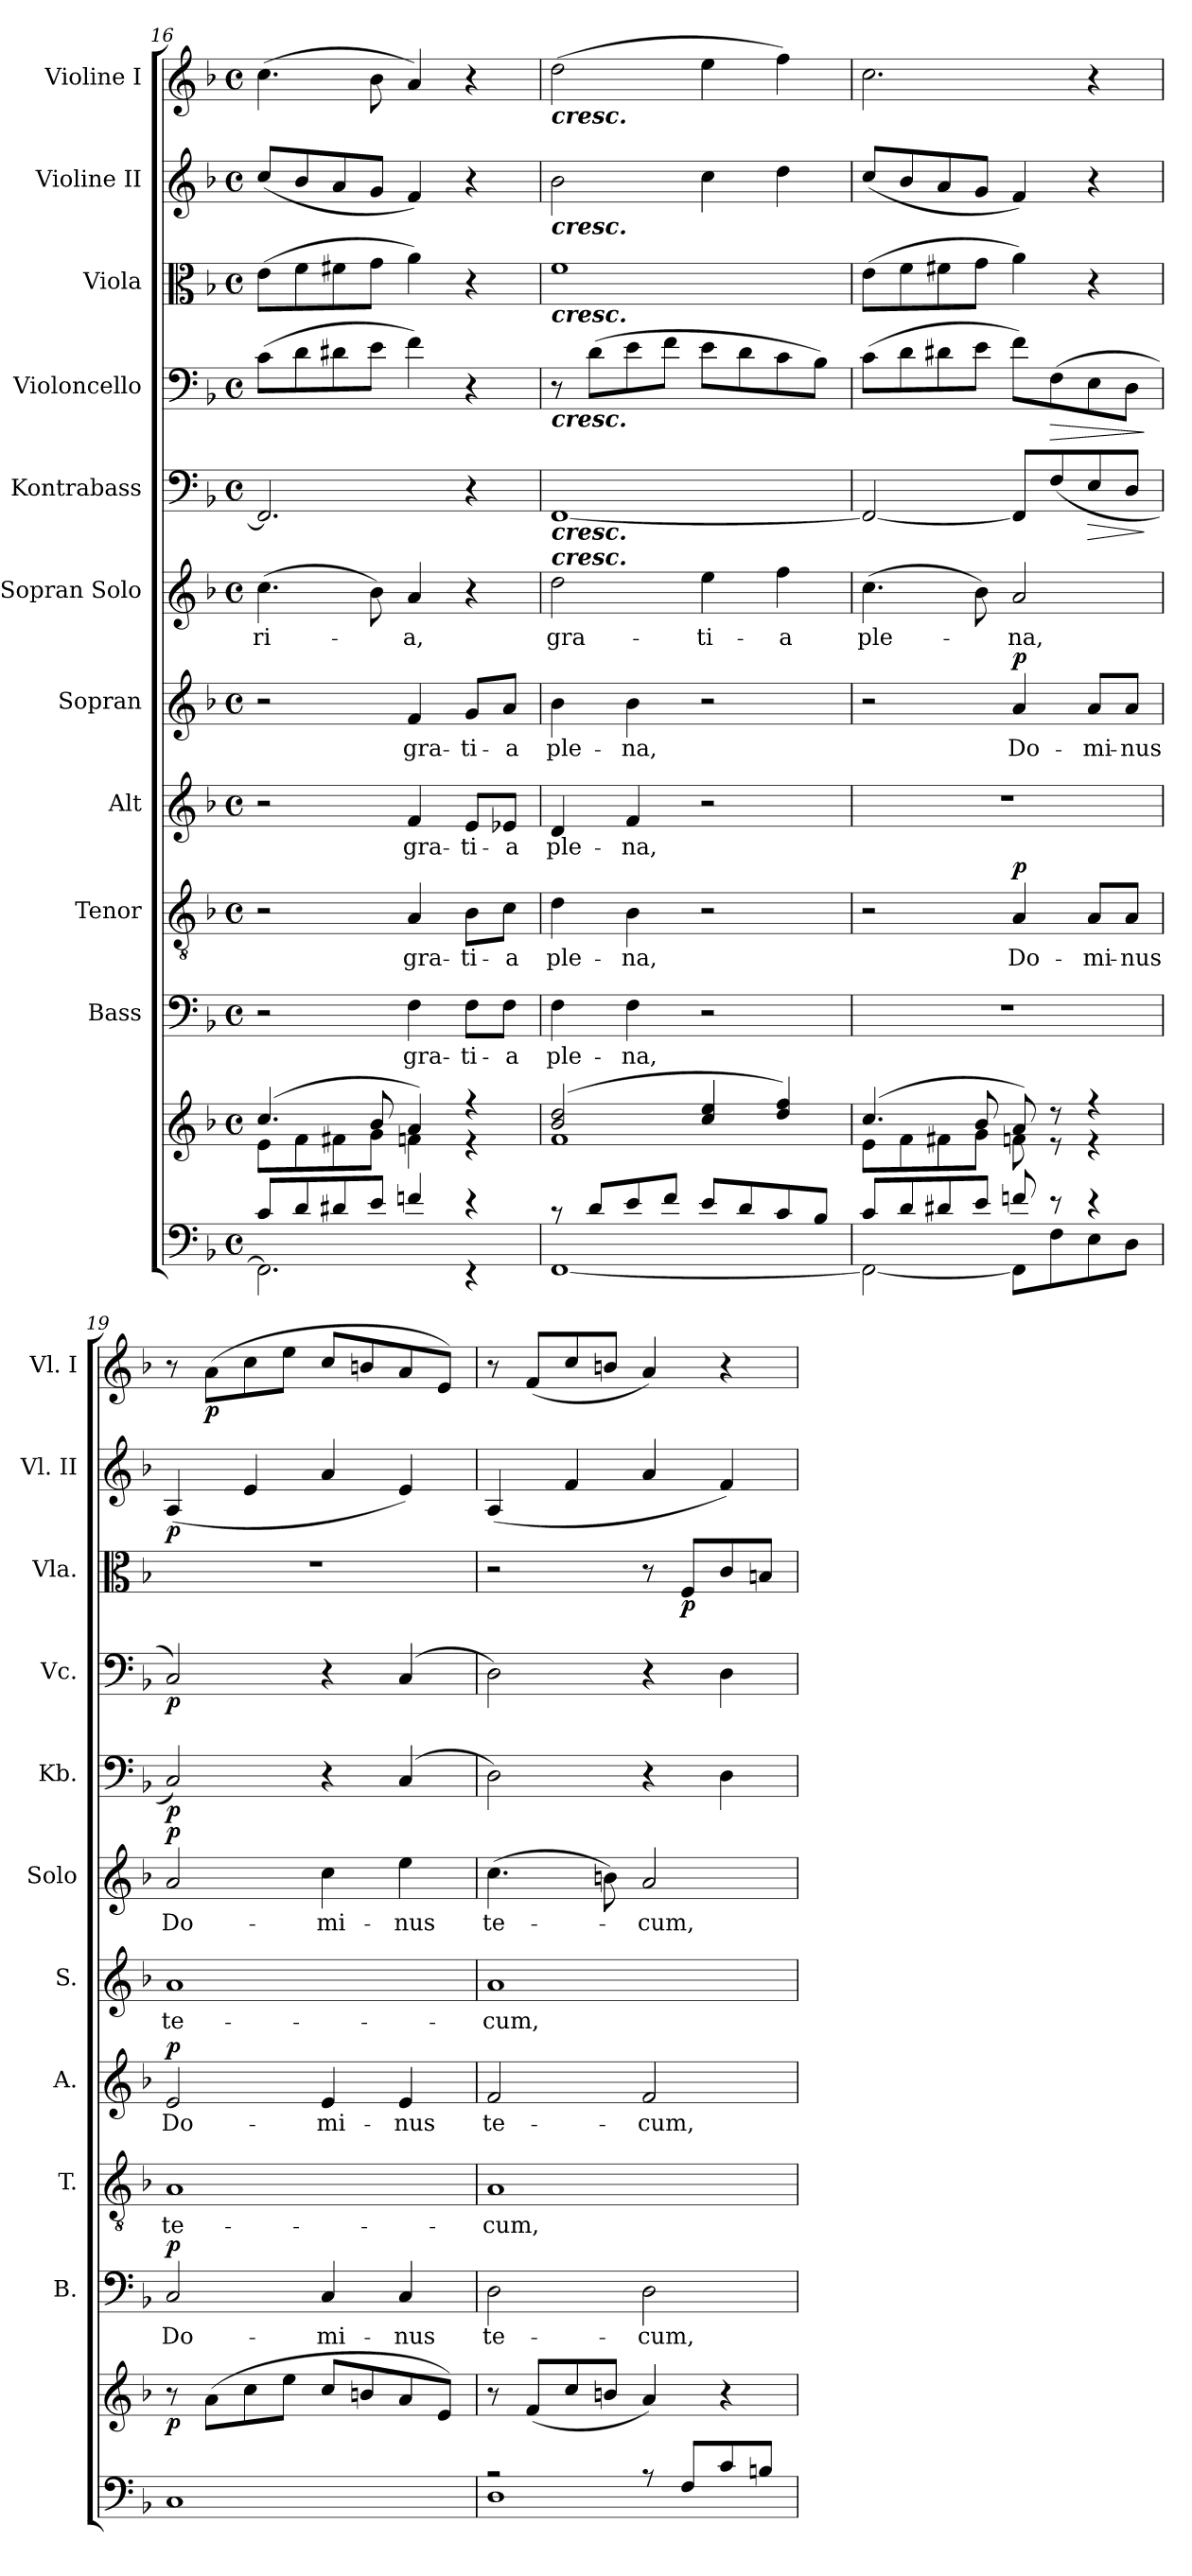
**kern	**kern	**dynam	**kern	**text	**dynam	**kern	**text	**dynam	**kern	**text	**dynam	**kern	**text	**dynam	**kern	**text	**dynam	**kern	**dynam	**kern	**dynam	**kern	**dynam	**kern	**dynam	**kern	**dynam
*part11	*part11	*part11	*part10	*part10	*part10	*part9	*part9	*part9	*part8	*part8	*part8	*part7	*part7	*part7	*part6	*part6	*part6	*part5	*part5	*part4	*part4	*part3	*part3	*part2	*part2	*part1	*part1
*staff12	*staff11	*staff11/12	*staff10	*staff10	*staff10	*staff9	*staff9	*staff9	*staff8	*staff8	*staff8	*staff7	*staff7	*staff7	*staff6	*staff6	*staff6	*staff5	*staff5	*staff4	*staff4	*staff3	*staff3	*staff2	*staff2	*staff1	*staff1
*	*	*	*I"Bass	*	*	*I"Tenor	*	*	*I"Alt	*	*	*I"Sopran	*	*	*I"Sopran Solo	*	*	*I"Kontrabass	*	*I"Violoncello	*	*I"Viola	*	*I"Violine II	*	*I"Violine I	*
*	*	*	*I'B.	*	*	*I'T.	*	*	*I'A.	*	*	*I'S.	*	*	*I'Solo	*	*	*I'Kb.	*	*I'Vc.	*	*I'Vla.	*	*I'Vl. II	*	*I'Vl. I	*
*clefF4	*clefG2	*	*clefF4	*	*	*clefGv2	*	*	*clefG2	*	*	*clefG2	*	*	*clefG2	*	*	*clefF4	*	*clefF4	*	*clefC3	*	*clefG2	*	*clefG2	*
*	*	*	*	*	*	*	*	*	*	*	*	*	*	*	*	*	*	*ITrd7c12	*	*	*	*	*	*	*	*	*
*k[b-]	*k[b-]	*	*k[b-]	*	*	*k[b-]	*	*	*k[b-]	*	*	*k[b-]	*	*	*k[b-]	*	*	*k[b-]	*	*k[b-]	*	*k[b-]	*	*k[b-]	*	*k[b-]	*
*F:	*F:	*	*F:	*	*	*F:	*	*	*F:	*	*	*F:	*	*	*F:	*	*	*F:	*	*F:	*	*F:	*	*F:	*	*F:	*
*M4/4	*M4/4	*	*M4/4	*	*	*M4/4	*	*	*M4/4	*	*	*M4/4	*	*	*M4/4	*	*	*M4/4	*	*M4/4	*	*M4/4	*	*M4/4	*	*M4/4	*
*met(c)	*met(c)	*	*met(c)	*	*	*met(c)	*	*	*met(c)	*	*	*met(c)	*	*	*met(c)	*	*	*met(c)	*	*met(c)	*	*met(c)	*	*met(c)	*	*met(c)	*
=16	=16	=16	=16	=16	=16	=16	=16	=16	=16	=16	=16	=16	=16	=16	=16	=16	=16	=16	=16	=16	=16	=16	=16	=16	=16	=16	=16
*^	*^	*	*	*	*	*	*	*	*	*	*	*	*	*	*	*	*	*	*	*	*	*	*	*	*	*	*
!	!	!	!	!	!	!	!	!	!	!	!	!	!	!	!	!	!	!LO:LY:b	!	!	!	!	!	!	!	!	!	!	!
8c/L	2.FF\]	(4.cc/	8e\L	.	2r	.	.	2r	.	.	2r	.	.	2r	.	.	(>4.cc\	-ri-	.	2.FFF/]	.	(>8c\L	.	(>8e\L	.	(<8cc/L	.	(>4.cc\	.
8d/	.	.	8f\	.	.	.	.	.	.	.	.	.	.	.	.	.	.	.	.	.	.	8d\	.	8f\	.	8b-/	.	.	.
8d#X/	.	.	8f#X\	.	.	.	.	.	.	.	.	.	.	.	.	.	.	.	.	.	.	8d#X\	.	8f#X\	.	8a/	.	.	.
8e/J	.	8b-/	8g\J	.	.	.	.	.	.	.	.	.	.	.	.	.	8b-\)	.	.	.	.	8e\J	.	8g\J	.	8g/J	.	8b-\	.
!	!	!	!	!	!	!LO:LY:b	!	!	!LO:LY:b	!	!	!LO:LY:b	!	!	!LO:LY:b	!	!	!LO:LY:b	!	!	!	!	!	!	!	!	!	!	!
4fn/	.	4a/)	4fn\	.	4F\	gra-	.	4A/	gra-	.	4f/	gra-	.	4f/	gra-	.	4a/	-a,	.	.	.	4f\)	.	4a\)	.	4f/)	.	4a/)	.
!	!	!	!	!	!	!LO:LY:b	!	!	!LO:LY:b	!	!	!LO:LY:b	!	!	!LO:LY:b	!	!	!	!	!	!	!	!	!	!	!	!	!	!
4r	4r	4r	4r	.	8F\L	-ti-	.	8B-\L	-ti-	.	8e/L	-ti-	.	8g/L	-ti-	.	4r	.	.	4r	.	4r	.	4r	.	4r	.	4r	.
!	!	!	!	!	!	!LO:LY:b	!	!	!LO:LY:b	!	!	!LO:LY:b	!	!	!LO:LY:b	!	!	!	!	!	!	!	!	!	!	!	!	!	!
.	.	.	.	.	8F\J	-a	.	8c\J	-a	.	8e-X/J	-a	.	8a/J	-a	.	.	.	.	.	.	.	.	.	.	.	.	.	.
=17	=17	=17	=17	=17	=17	=17	=17	=17	=17	=17	=17	=17	=17	=17	=17	=17	=17	=17	=17	=17	=17	=17	=17	=17	=17	=17	=17	=17	=17
!	!	!	!	!	!	!	!	!	!	!	!	!	!	!	!	!	!	!	!	!	!	!	!	!	!	!	!	!LO:TX:b:Bi:t=cresc.	!
!	!	!	!	!	!	!	!	!	!	!	!	!	!	!	!	!	!	!	!	!	!	!	!	!	!	!LO:TX:b:Bi:t=cresc.	!	!	!
!	!	!	!	!	!	!	!	!	!	!	!	!	!	!	!	!	!	!	!	!	!	!	!	!LO:TX:b:Bi:t=cresc.	!	!	!	!	!
!	!	!	!	!	!	!	!	!	!	!	!	!	!	!	!	!	!	!	!	!	!	!LO:TX:b:Bi:t=cresc.	!	!	!	!	!	!	!
!	!	!	!	!	!	!	!	!	!	!	!	!	!	!	!	!	!	!	!	!LO:TX:b:Bi:t=cresc.	!	!	!	!	!	!	!	!	!
!	!	!	!	!	!	!	!	!	!	!	!	!	!	!	!	!	!LO:TX:a:Bi:t=cresc.	!	!	!	!	!	!	!	!	!	!	!	!
!	!	!	!	!	!	!LO:LY:b	!	!	!LO:LY:b	!	!	!LO:LY:b	!	!	!LO:LY:b	!	!	!LO:LY:b	!	!	!	!	!	!	!	!	!	!	!
8rc	[<1FF	(2b-/ 2dd/	1f	.	4F\	ple-	.	4d\	ple-	.	4d/	ple-	.	4b-\	ple-	.	2dd\	gra-	.	[1FFF	.	8r	.	1f	.	2b-\	.	(>2dd\	.
8d/L	.	.	.	.	.	.	.	.	.	.	.	.	.	.	.	.	.	.	.	.	.	(>8d\L	.	.	.	.	.	.	.
!	!	!	!	!	!	!LO:LY:b	!	!	!LO:LY:b	!	!	!LO:LY:b	!	!	!LO:LY:b	!	!	!	!	!	!	!	!	!	!	!	!	!	!
8e/	.	.	.	.	4F\	-na,	.	4B-\	-na,	.	4f/	-na,	.	4b-\	-na,	.	.	.	.	.	.	8e\	.	.	.	.	.	.	.
8f/J	.	.	.	.	.	.	.	.	.	.	.	.	.	.	.	.	.	.	.	.	.	8f\J	.	.	.	.	.	.	.
!	!	!	!	!	!	!	!	!	!	!	!	!	!	!	!	!	!	!LO:LY:b	!	!	!	!	!	!	!	!	!	!	!
8e/L	.	4cc/ 4ee/	.	.	2r	.	.	2r	.	.	2r	.	.	2r	.	.	4ee\	-ti-	.	.	.	8e\L	.	.	.	4cc\	.	4ee\	.
8d/	.	.	.	.	.	.	.	.	.	.	.	.	.	.	.	.	.	.	.	.	.	8d\	.	.	.	.	.	.	.
!	!	!	!	!	!	!	!	!	!	!	!	!	!	!	!	!	!	!LO:LY:b	!	!	!	!	!	!	!	!	!	!	!
8c/	.	4dd/ 4ff/)	.	.	.	.	.	.	.	.	.	.	.	.	.	.	4ff\	-a	.	.	.	8c\	.	.	.	4dd\	.	4ff\)	.
8B-/J	.	.	.	.	.	.	.	.	.	.	.	.	.	.	.	.	.	.	.	.	.	8B-\J)	.	.	.	.	.	.	.
!!LO:PB:g=z
=18	=18	=18	=18	=18	=18	=18	=18	=18	=18	=18	=18	=18	=18	=18	=18	=18	=18	=18	=18	=18	=18	=18	=18	=18	=18	=18	=18	=18	=18
!	!	!	!	!	!	!	!	!	!	!	!	!	!	!	!	!	!	!LO:LY:b	!	!	!	!	!	!	!	!	!	!	!
8c/L	2FF\_	(4.cc/	8e\L	.	1r	.	.	2r	.	.	1r	.	.	2r	.	.	(>4.cc\	ple-	.	2FFF/_	.	(>8c\L	.	(>8e\L	.	(<8cc/L	.	2.cc\	.
8d/	.	.	8f\	.	.	.	.	.	.	.	.	.	.	.	.	.	.	.	.	.	.	8d\	.	8f\	.	8b-/	.	.	.
8d#X/	.	.	8f#X\	.	.	.	.	.	.	.	.	.	.	.	.	.	.	.	.	.	.	8d#X\	.	8f#X\	.	8a/	.	.	.
8e/J	.	8b-/	8g\J	.	.	.	.	.	.	.	.	.	.	.	.	.	8b-\)	.	.	.	.	8e\J	.	8g\J	.	8g/J	.	.	.
!	!	!	!	!	!	!	!	!	!LO:LY:b	!LO:DY:a	!	!	!	!	!LO:LY:b	!LO:DY:a	!	!LO:LY:b	!	!	!	!	!	!	!	!	!	!	!
8fn/	8FF\L]	8a/)	8fn\	.	.	.	.	4A/	Do-	p	.	.	.	4a/	Do-	p	2a/	-na,	.	8FFF/L]	.	8f\L)	.	4a\)	.	4f/)	.	.	.
!	!	!	!	!	!	!	!	!	!	!	!	!	!	!	!	!	!	!	!	!	!	!	!LO:HP:b	!	!	!	!	!	!
8rd	8F\	8r	8r	.	.	.	.	.	.	.	.	.	.	.	.	.	.	.	.	(<8FF/	.	(>8F\	>	.	.	.	.	.	.
!	!	!	!	!	!	!	!	!	!LO:LY:b	!	!	!	!	!	!LO:LY:b	!	!	!	!	!	!LO:HP:b	!	!	!	!	!	!	!	!
4rd	8E\	4r	4r	.	.	.	.	8A/L	-mi-	.	.	.	.	8a/L	-mi-	.	.	.	.	8EE/	>	8E\	.	4r	.	4r	.	4r	.
!	!	!	!	!	!	!	!	!	!LO:LY:b	!	!	!	!	!	!LO:LY:b	!	!	!	!	!	!	!	!	!	!	!	!	!	!
.	8D\J	.	.	.	.	.	.	8A/J	-nus	.	.	.	.	8a/J	-nus	.	.	.	.	8DD/J	.	8D\J	.	.	.	.	.	.	.
*v	*v	*	*	*	*	*	*	*	*	*	*	*	*	*	*	*	*	*	*	*	*	*	*	*	*	*	*	*	*
*	*v	*v	*	*	*	*	*	*	*	*	*	*	*	*	*	*	*	*	*	*	*	*	*	*	*	*	*	*
.	.	.	.	.	.	.	.	.	.	.	.	.	.	.	.	.	.	.	]	.	]	.	.	.	.	.	.
=19	=19	=19	=19	=19	=19	=19	=19	=19	=19	=19	=19	=19	=19	=19	=19	=19	=19	=19	=19	=19	=19	=19	=19	=19	=19	=19	=19
!	!	!LO:DY:b	!	!LO:LY:b	!LO:DY:a	!	!LO:LY:b	!	!	!LO:LY:b	!LO:DY:a	!	!LO:LY:b	!	!	!LO:LY:b	!LO:DY:a	!	!LO:DY:b	!	!LO:DY:b	!	!	!	!LO:DY:b	!	!
1C	8r	p	2C/	Do-	p	1A	te-	.	2e/	Do-	p	1a	te-	.	2a/	Do-	p	2CC/)	p	2C/)	p	1r	.	(<4A/	p	8r	.
!	!	!	!	!	!	!	!	!	!	!	!	!	!	!	!	!	!	!	!	!	!	!	!	!	!	!	!LO:DY:b
.	(>8a\L	.	.	.	.	.	.	.	.	.	.	.	.	.	.	.	.	.	.	.	.	.	.	.	.	(>8a\L	p
.	8cc\	.	.	.	.	.	.	.	.	.	.	.	.	.	.	.	.	.	.	.	.	.	.	4e/	.	8cc\	.
.	8ee\J	.	.	.	.	.	.	.	.	.	.	.	.	.	.	.	.	.	.	.	.	.	.	.	.	8ee\J	.
!	!	!	!	!LO:LY:b	!	!	!	!	!	!LO:LY:b	!	!	!	!	!	!LO:LY:b	!	!	!	!	!	!	!	!	!	!	!
.	8cc/L	.	4C/	-mi-	.	.	.	.	4e/	-mi-	.	.	.	.	4cc\	-mi-	.	4r	.	4r	.	.	.	4a/	.	8cc/L	.
.	8bn/	.	.	.	.	.	.	.	.	.	.	.	.	.	.	.	.	.	.	.	.	.	.	.	.	8bn/	.
!	!	!	!	!LO:LY:b	!	!	!	!	!	!LO:LY:b	!	!	!	!	!	!LO:LY:b	!	!	!	!	!	!	!	!	!	!	!
.	8a/	.	4C/	-nus	.	.	.	.	4e/	-nus	.	.	.	.	4ee\	-nus	.	(4CC/	.	(4C/	.	.	.	4e/)	.	8a/	.
.	8e/J)	.	.	.	.	.	.	.	.	.	.	.	.	.	.	.	.	.	.	.	.	.	.	.	.	8e/J)	.
=20	=20	=20	=20	=20	=20	=20	=20	=20	=20	=20	=20	=20	=20	=20	=20	=20	=20	=20	=20	=20	=20	=20	=20	=20	=20	=20	=20
*^	*	*	*	*	*	*	*	*	*	*	*	*	*	*	*	*	*	*	*	*	*	*	*	*	*	*	*
!	!	!	!	!	!LO:LY:b	!	!	!LO:LY:b	!	!	!LO:LY:b	!	!	!LO:LY:b	!	!	!LO:LY:b	!	!	!	!	!	!	!	!	!	!	!
2rA	1D	8r	.	2D\	te-	.	1A	-cum,	.	2f/	te-	.	1a	-cum,	.	(>4.cc\	te-	.	2DD\)	.	2D\)	.	2r	.	(<4A/	.	8r	.
.	.	(<8f/L	.	.	.	.	.	.	.	.	.	.	.	.	.	.	.	.	.	.	.	.	.	.	.	.	(<8f/L	.
.	.	8cc/	.	.	.	.	.	.	.	.	.	.	.	.	.	.	.	.	.	.	.	.	.	.	4f/	.	8cc/	.
.	.	8bn/J	.	.	.	.	.	.	.	.	.	.	.	.	.	8bn\)	.	.	.	.	.	.	.	.	.	.	8bn/J	.
!	!	!	!	!	!LO:LY:b	!	!	!	!	!	!LO:LY:b	!	!	!	!	!	!LO:LY:b	!	!	!	!	!	!	!	!	!	!	!
8rA	.	4a/)	.	2D\	-cum,	.	.	.	.	2f/	-cum,	.	.	.	.	2a/	-cum,	.	4r	.	4r	.	8r	.	4a/	.	4a/)	.
!	!	!	!	!	!	!	!	!	!	!	!	!	!	!	!	!	!	!	!	!	!	!	!	!LO:DY:b	!	!	!	!
8F/L	.	.	.	.	.	.	.	.	.	.	.	.	.	.	.	.	.	.	.	.	.	.	8F/L	p	.	.	.	.
8c/	.	4r	.	.	.	.	.	.	.	.	.	.	.	.	.	.	.	.	4DD\	.	4D\	.	8c/	.	4f/)	.	4r	.
8Bn/J	.	.	.	.	.	.	.	.	.	.	.	.	.	.	.	.	.	.	.	.	.	.	8Bn/J	.	.	.	.	.
*v	*v	*	*	*	*	*	*	*	*	*	*	*	*	*	*	*	*	*	*	*	*	*	*	*	*	*	*	*
=	=	=	=	=	=	=	=	=	=	=	=	=	=	=	=	=	=	=	=	=	=	=	=	=	=	=	=
*-	*-	*-	*-	*-	*-	*-	*-	*-	*-	*-	*-	*-	*-	*-	*-	*-	*-	*-	*-	*-	*-	*-	*-	*-	*-	*-	*-
